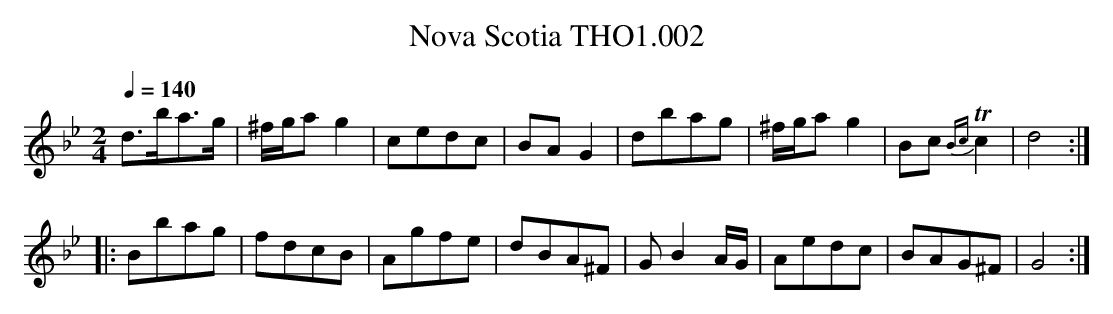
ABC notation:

X:1
T:Nova Scotia THO1.002
M:2/4
L:1/8
Q:1/4=140
K:Gm
d>ba>g|^f/g/a g2|cedc|BA G2|dbag|^f/g/a g2|Bc {Bc}Tc2|d4:|
|:Bbag|fdcB|Agfe|dBA^F|G B2 A/G/|Aedc|BAG^F|G4:|
